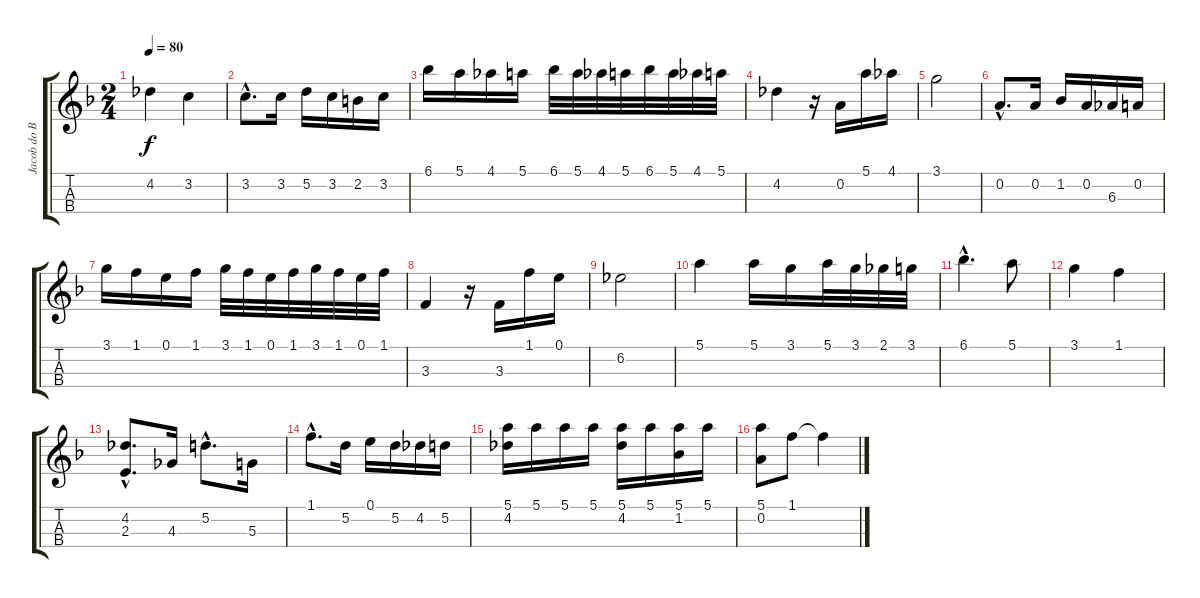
\track ("Jacob do Bandolim" "Jacob do B") {instrument acousticguitarsteel}
\staff {score tabs}
\tuning (E4 A3 D3 G2) {hide}
\ts (2 4)
\tempo 80
\clef g2
\ks f
4.2.4{dy f} 3.2.4 |
3.2{hac}.8{d} 3.2.16 5.2.16 3.2.16 2.2.16 3.2.16 |
6.1.16 5.1.16 4.1.16 5.1.16 6.1.32 5.1.32 4.1.32 5.1.32 6.1.32 5.1.32 4.1.32 5.1.32 |
4.2.4 r.16 0.2.16 5.1.16 4.1.16 |
3.1.2 |
0.2{hac}.8{d} 0.2.16 1.2.16 0.2.16 6.3.16 0.2.16 |
3.1.16 1.1.16 0.1.16 1.1.16 3.1.32 1.1.32 0.1.32 1.1.32 3.1.32 1.1.32 0.1.32 1.1.32 |
3.3.4 r.16 3.3.16 1.1.16 0.1.16 |
6.2.2 |
5.1.4 5.1.16 3.1.16 5.1.32 3.1.32 2.1.32 3.1.32 |
6.1{hac}.4{d} 5.1.8 |
3.1.4 1.1.4 |
(4.2{hac} 2.3{hac}).8{d} 4.3.16 5.2{hac}.8{d} 5.3.16 |
1.1{hac}.8{d} 5.2.16 0.1.16 5.2.16 4.2.16 5.2.16 |
(5.1 4.2).16 5.1.16 5.1.16 5.1.16 (5.1 4.2).16 5.1.16 (5.1 1.2).16 5.1.16 |
(5.1 0.2).8 1.1.8 1.1{t}.4
